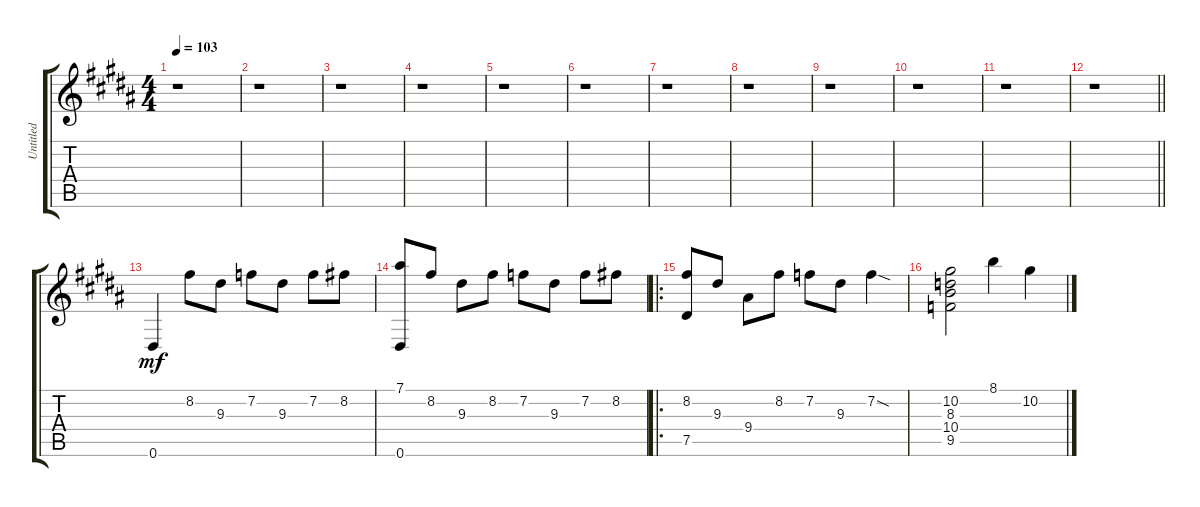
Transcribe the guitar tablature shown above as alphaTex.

\track ("Untitled" "Untitled") {instrument acousticguitarsteel}
\staff {score tabs}
\tuning (Eb4 Bb3 Gb3 Db3 Ab2 Eb2) {hide}
\ts (4 4)
\tempo 103
\clef g2
\ks g#minor
r.1{dy mf} |
\ks b
r.1 |
\ks g#minor
r.1 |
r.1 |
\ks b
r.1 |
\ks g#minor
r.1 |
r.1 |
\ks b
r.1 |
\ks g#minor
r.1 |
\ks b
r.1 |
\ks g#minor
r.1 |
\barLineRight lightlight
r.1 |
\ks b
0.6.4 8.2.8 9.3.8 7.2.8 9.3.8 7.2.8 8.2.8 |
\ks g#minor
(7.1 0.6).8 8.2.8 9.3.8 8.2.8 7.2.8 9.3.8 7.2.8 8.2.8 |
\ro
(8.2 7.5).8 9.3.8 9.4.8 8.2.8 7.2.8 9.3.8 7.2{sod}.4 |
\ks b
(10.2 8.3 10.4 9.5).2 8.1.4 10.2.4
